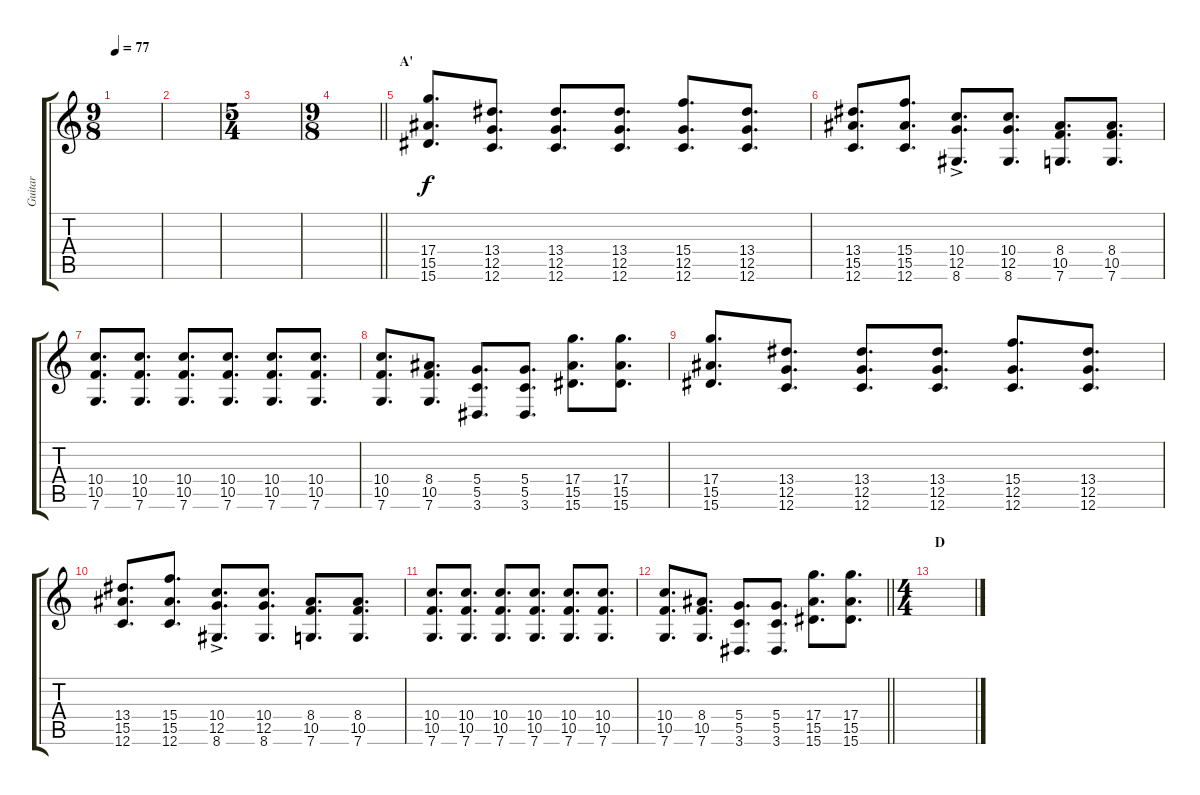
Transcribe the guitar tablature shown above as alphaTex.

\track ("Guitar" "Guitar") {instrument distortionguitar}
\staff {score tabs}
\tuning (G4 E4 A3 D3 G2 C2) {hide}
\ts (9 8)
\tempo 77
\clef g2
\ks c
|
|
\ts (5 4)
|
\ts (9 8)
\barLineRight lightlight
|
\section ("" "A'")
(17.4 15.5 15.6).8{d} (13.4 12.5 12.6).8{d} (13.4 12.5 12.6).8{d} (13.4 12.5 12.6).8{d} (15.4 12.5 12.6).8{d} (13.4 12.5 12.6).8{d} |
(13.4 15.5 12.6).8{d} (15.4 15.5 12.6).8{d} (10.4{ac} 12.5{ac} 8.6{ac}).8{d} (10.4 12.5 8.6).8{d} (8.4 10.5 7.6).8{d} (8.4 10.5 7.6).8{d} |
(10.4 10.5 7.6).8{d} (10.4 10.5 7.6).8{d} (10.4 10.5 7.6).8{d} (10.4 10.5 7.6).8{d} (10.4 10.5 7.6).8{d} (10.4 10.5 7.6).8{d} |
(10.4 10.5 7.6).8{d} (8.4 10.5 7.6).8{d} (5.4 5.5 3.6).8{d} (5.4 5.5 3.6).8{d} (17.4 15.5 15.6).8{d} (17.4 15.5 15.6).8{d} |
(17.4 15.5 15.6).8{d} (13.4 12.5 12.6).8{d} (13.4 12.5 12.6).8{d} (13.4 12.5 12.6).8{d} (15.4 12.5 12.6).8{d} (13.4 12.5 12.6).8{d} |
(13.4 15.5 12.6).8{d} (15.4 15.5 12.6).8{d} (10.4{ac} 12.5{ac} 8.6{ac}).8{d} (10.4 12.5 8.6).8{d} (8.4 10.5 7.6).8{d} (8.4 10.5 7.6).8{d} |
(10.4 10.5 7.6).8{d} (10.4 10.5 7.6).8{d} (10.4 10.5 7.6).8{d} (10.4 10.5 7.6).8{d} (10.4 10.5 7.6).8{d} (10.4 10.5 7.6).8{d} |
\barLineRight lightlight
(10.4 10.5 7.6).8{d} (8.4 10.5 7.6).8{d} (5.4 5.5 3.6).8{d} (5.4 5.5 3.6).8{d} (17.4 15.5 15.6).8{d} (17.4 15.5 15.6).8{d} |
\ts (4 4)
\section ("" "D")
